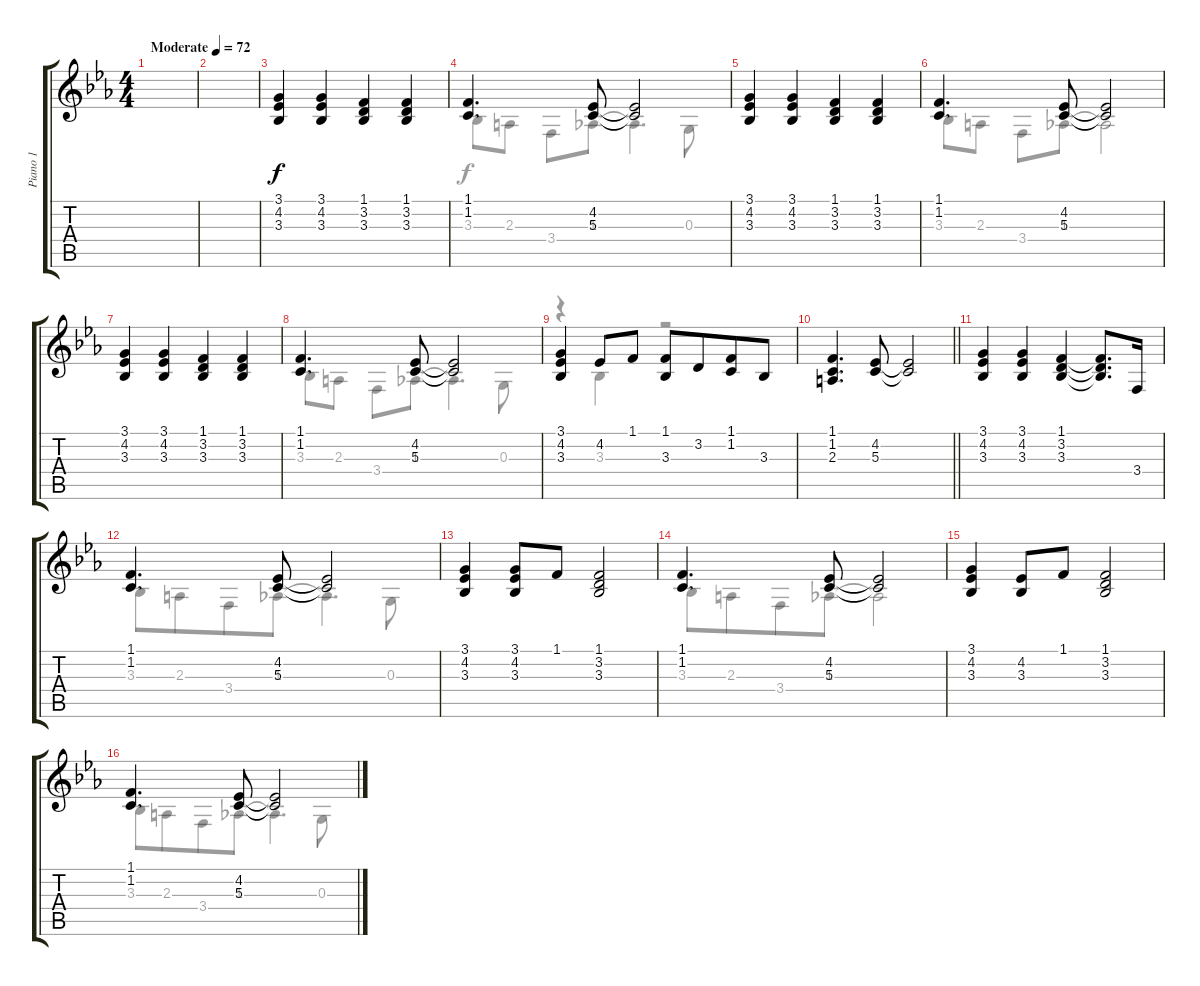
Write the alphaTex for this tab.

\track ("Piano 1" "Piano 1") {instrument acousticgrandpiano}
\staff {score tabs}
\tuning (E4 B3 G3 D3 A2 E2) {hide}
\voice
\ts (4 4)
\tempo (72 "Moderate")
\clef g2
\ks eb
|
|
(3.1 4.2 3.3).4 (3.1 4.2 3.3).4 (1.1 3.2 3.3).4 (1.1 3.2 3.3).4 |
(1.1 1.2).4{d} (4.2 5.3).8 (4.2{t} 5.3{t}).2 |
(3.1 4.2 3.3).4 (3.1 4.2 3.3).4 (1.1 3.2 3.3).4 (1.1 3.2 3.3).4 |
(1.1 1.2).4{d} (4.2 5.3).8 (4.2{t} 5.3{t}).2 |
(3.1 4.2 3.3).4 (3.1 4.2 3.3).4 (1.1 3.2 3.3).4 (1.1 3.2 3.3).4 |
(1.1 1.2).4{d} (4.2 5.3).8 (4.2{t} 5.3{t}).2 |
(3.1 4.2 3.3).4 4.2.8 1.1.8 (1.1 3.3).8 3.2.8{beam merge} (1.1 1.2).8 3.3.8 |
\barLineRight lightlight
(1.1 1.2 2.3).4{d} (4.2 5.3).8 (4.2{t} 5.3{t}).2 |
(3.1 4.2 3.3).4 (3.1 4.2 3.3).4 (1.1 3.2 3.3).4 (1.1{t} 3.2{t} 3.3{t}).8{d} 3.4.16 |
(1.1 1.2).4{d} (4.2 5.3).8 (4.2{t} 5.3{t}).2 |
(3.1 4.2 3.3).4 (3.1 4.2 3.3).8 1.1.8 (1.1 3.2 3.3).2 |
(1.1 1.2).4{d} (4.2 5.3).8 (4.2{t} 5.3{t}).2 |
(3.1 4.2 3.3).4 (4.2 3.3).8 1.1.8 (1.1 3.2 3.3).2 |
(1.1 1.2).4{d} (4.2 5.3).8 (4.2{t} 5.3{t}).2
\voice
\clef g2
\ottava regular
\simile none
\ks eb
|
|
|
3.3.8 2.3.8 3.4.8 1.3.8 1.3{t}.4{d} 0.3.8 |
|
3.3.8 2.3.8 3.4.8 1.3.8 1.3{t}.2 |
|
3.3.8 2.3.8 3.4.8 1.3.8 1.3{t}.4{d} 0.3.8 |
r.4 3.3.4 r.2 |
\barLineRight lightlight
|
|
3.3.8 2.3.8{beam merge} 3.4.8 1.3.8 1.3{t}.4{d} 0.3.8 |
|
3.3.8 2.3.8{beam merge} 3.4.8 1.3.8 1.3{t}.2 |
|
3.3.8 2.3.8{beam merge} 3.4.8 1.3.8 1.3{t}.4{d} 0.3.8
